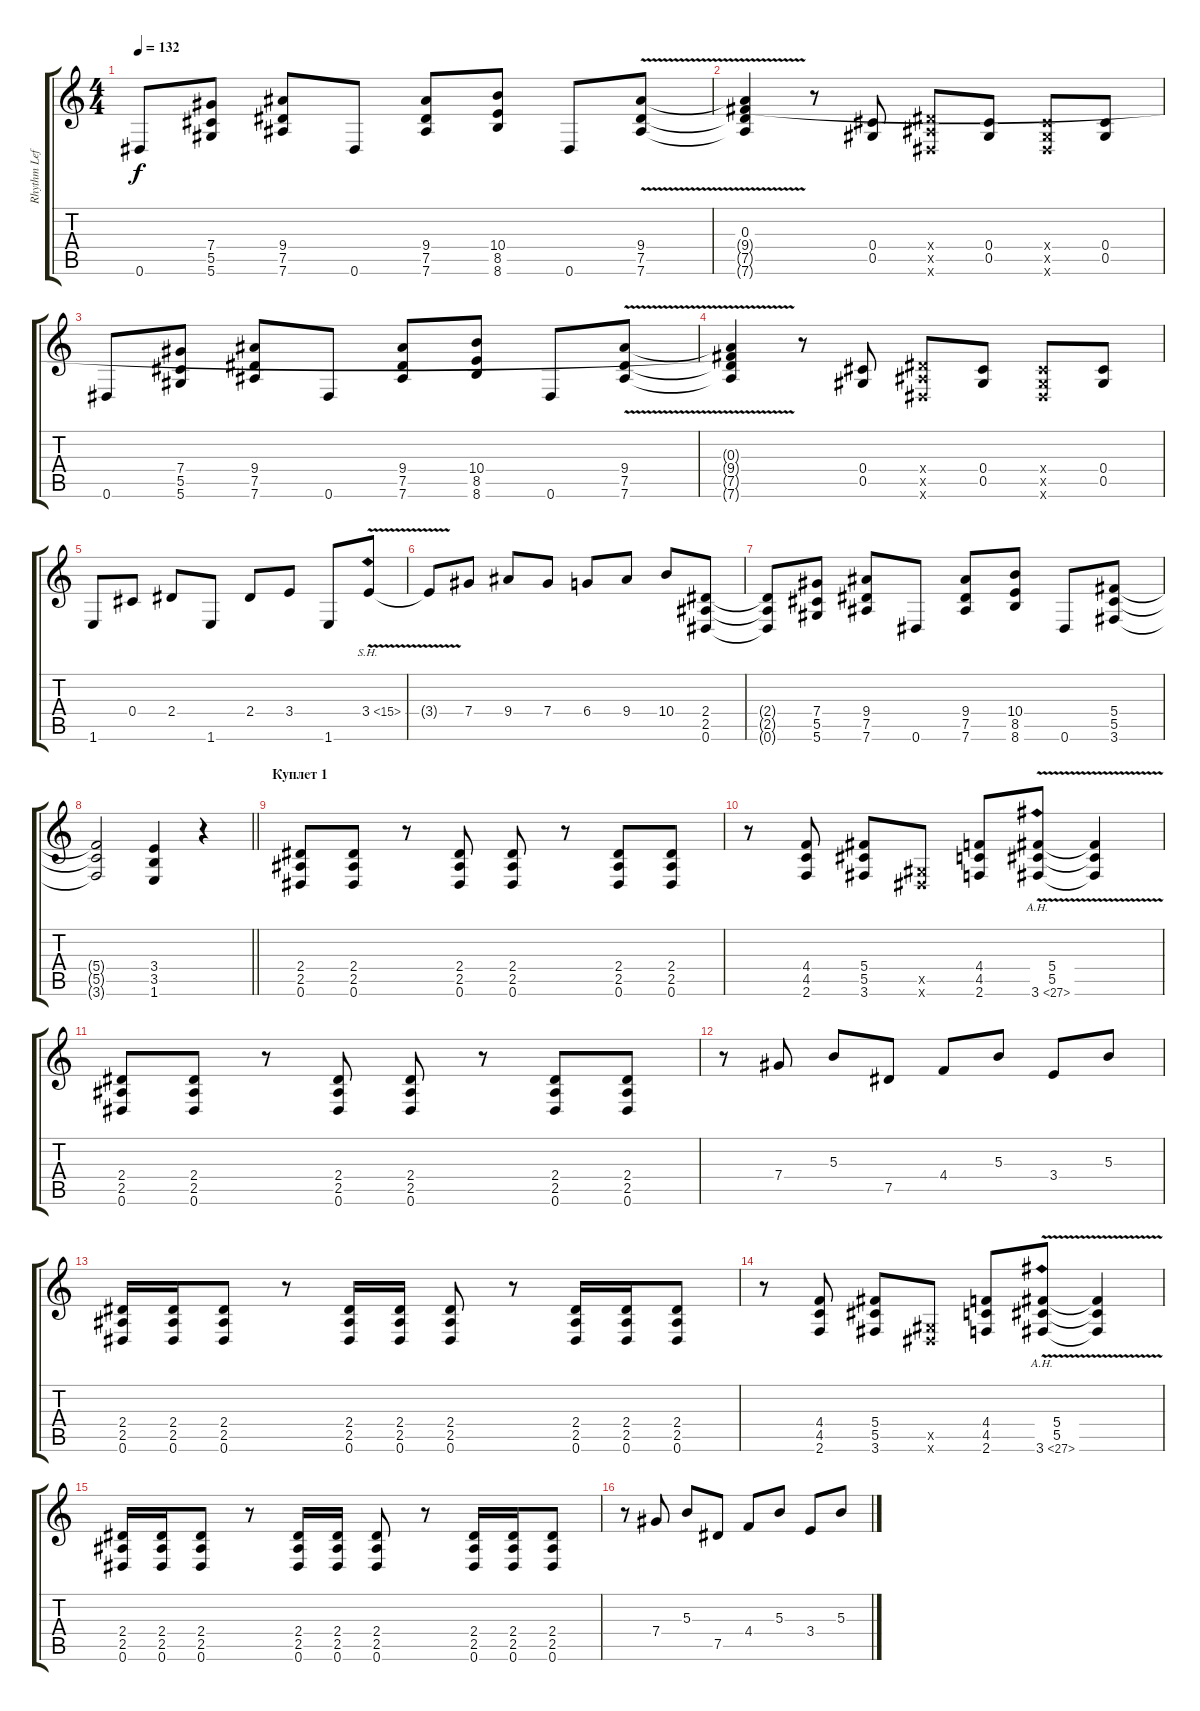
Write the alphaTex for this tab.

\track ("Rhythm Left" "Rhythm Lef") {instrument distortionguitar}
\staff {score tabs}
\tuning (Eb4 Bb3 Gb3 Db3 Ab2 Eb2) {hide}
\ts (4 4)
\tempo 132
\clef g2
\ks c
0.6.8{dy f} (7.4 5.5 5.6).8 (9.4 7.5 7.6).8 0.6.8 (9.4 7.5 7.6).8 (10.4 8.5 8.6).8 0.6.8 (9.4 7.5{v} 7.6).8 |
(0.3 9.4{t} 7.5{t} 7.6{t}).4 r.8 (0.4 0.5).8 (2.4{x} 2.5{x} 0.6{x}).8 (0.4 0.5).8 (0.4{x} 0.5{x} 0.6{x}).8 (0.4 0.5).8 |
0.6.8 (7.4 5.5 5.6).8 (9.4 7.5 7.6).8 0.6.8 (9.4 7.5 7.6).8 (10.4 8.5 8.6).8 0.6.8 (9.4 7.5{v} 7.6).8 |
(0.3{t} 9.4{t} 7.5{t} 7.6{t}).4 r.8 (0.4 0.5).8 (2.4{x} 2.5{x} 0.6{x}).8 (0.4 0.5).8 (0.4{x} 0.5{x} 0.6{x}).8 (0.4 0.5).8 |
1.6.8 0.4.8 2.4.8 1.6.8 2.4.8 3.4.8 1.6.8 3.4{sh 12 v}.8 |
3.4{t}.8 7.4.8 9.4.8 7.4.8 6.4.8 9.4.8 10.4.8 (2.4 2.5 0.6).8 |
(2.4{t} 2.5{t} 0.6{t}).8 (7.4 5.5 5.6).8 (9.4 7.5 7.6).8 0.6.8 (9.4 7.5 7.6).8 (10.4 8.5 8.6).8 0.6.8 (5.4 5.5 3.6).8 |
\barLineRight lightlight
(5.4{t} 5.5{t} 3.6{t}).2 (3.4 3.5 1.6).4 r.4 |
\section ("" "Куплет 1")
(2.4 2.5 0.6).8 (2.4 2.5 0.6).8 r.8 (2.4 2.5 0.6).8 (2.4 2.5 0.6).8 r.8 (2.4 2.5 0.6).8 (2.4 2.5 0.6).8 |
r.8 (4.4 4.5 2.6).8 (5.4 5.5 3.6).8 (0.5{x} 0.6{x}).8 (4.4 4.5 2.6).8 (5.4 5.5{v} 3.6{ah 24}).8 (5.4{t} 5.5{t} 3.6{t}).4 |
(2.4 2.5 0.6).8 (2.4 2.5 0.6).8 r.8 (2.4 2.5 0.6).8 (2.4 2.5 0.6).8 r.8 (2.4 2.5 0.6).8 (2.4 2.5 0.6).8 |
r.8 7.4.8 5.3.8 7.5.8 4.4.8 5.3.8 3.4.8 5.3.8 |
(2.4 2.5 0.6).16 (2.4 2.5 0.6).16 (2.4 2.5 0.6).8 r.8 (2.4 2.5 0.6).16 (2.4 2.5 0.6).16 (2.4 2.5 0.6).8 r.8 (2.4 2.5 0.6).16 (2.4 2.5 0.6).16 (2.4 2.5 0.6).8 |
r.8 (4.4 4.5 2.6).8 (5.4 5.5 3.6).8 (0.5{x} 0.6{x}).8 (4.4 4.5 2.6).8 (5.4 5.5{v} 3.6{ah 24}).8 (5.4{t} 5.5{t} 3.6{t}).4 |
(2.4 2.5 0.6).16 (2.4 2.5 0.6).16 (2.4 2.5 0.6).8 r.8 (2.4 2.5 0.6).16 (2.4 2.5 0.6).16 (2.4 2.5 0.6).8 r.8 (2.4 2.5 0.6).16 (2.4 2.5 0.6).16 (2.4 2.5 0.6).8 |
r.8 7.4.8 5.3.8 7.5.8 4.4.8 5.3.8 3.4.8 5.3.8
